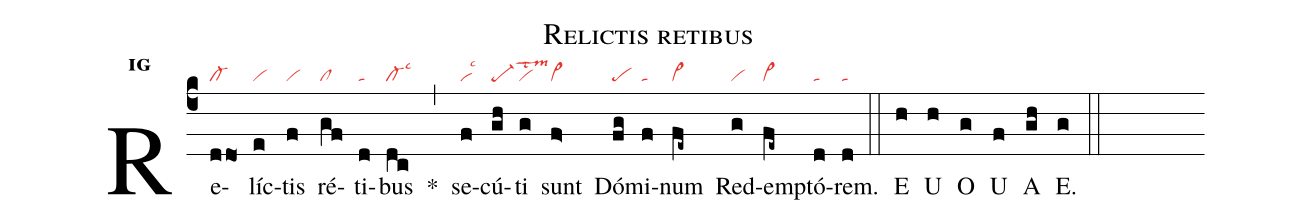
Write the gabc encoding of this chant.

name:Relictis retibus;
office-part:an;
mode:1g;
nabc-lines:1;
%%
initial-style: 1;
name: Relictis retibus;
mode:1;
office-part: Antiphona;
annotation: Ant.;
annotation: i g;
nabc-lines:1;
%%
(c4) Re(ddo|cl-)líc(e|vi)tis(f|vi) ré(gf|cl)ti(d|ta)bus(dc|cl-lsc3) <sp>*</sp>(,) se(f|vilsc3)cú(gh|pe-lstm3)ti(g|vi) sunt(f>|vi>) Dó(fg|pe)mi(f|ta)num(fe~|vi>) Red(g|vi)emp(fe~|vi>)tó(d|ta)rem.(d|ta) (::)
<eu>E(h) U(h) O(g) U(f) A(gh) E.(g) </eu>(::)
